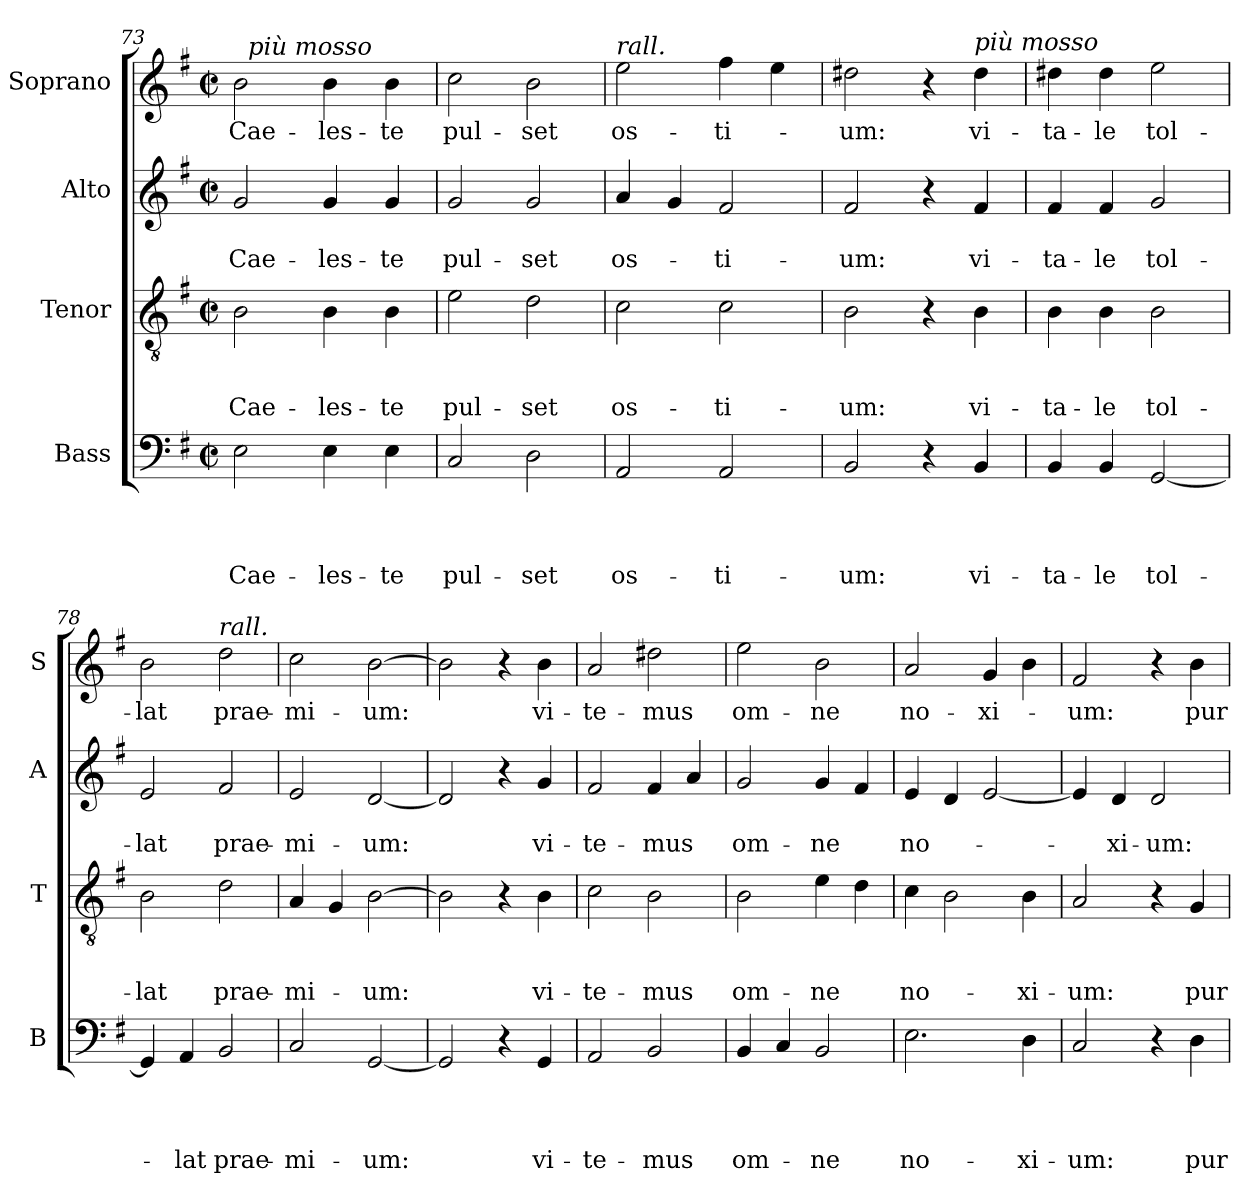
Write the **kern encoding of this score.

**kern	**text	**text	**text	**text	**kern	**text	**text	**text	**kern	**text	**text	**kern	**text
*part4	*part4	*part4	*part4	*part4	*part3	*part3	*part3	*part3	*part2	*part2	*part2	*part1	*part1
*staff4	*staff4	*staff4	*staff4	*staff4	*staff3	*staff3	*staff3	*staff3	*staff2	*staff2	*staff2	*staff1	*staff1
*I"Bass	*	*	*	*	*I"Tenor	*	*	*	*I"Alto	*	*	*I"Soprano	*
*I'B	*	*	*	*	*I'T	*	*	*	*I'A	*	*	*I'S	*
!!LO:LB:g=z
*clefF4	*	*	*	*	*clefGv2	*	*	*	*clefG2	*	*	*clefG2	*
*k[f#]	*	*	*	*	*k[f#]	*	*	*	*k[f#]	*	*	*k[f#]	*
*G:	*	*	*	*	*G:	*	*	*	*G:	*	*	*G:	*
*M2/2	*	*	*	*	*M2/2	*	*	*	*M2/2	*	*	*M2/2	*
*met(c|)	*	*	*	*	*met(c|)	*	*	*	*met(c|)	*	*	*met(c|)	*
=73	=73	=73	=73	=73	=73	=73	=73	=73	=73	=73	=73	=73	=73
!	!	!	!	!LO:LY:b	!	!	!	!LO:LY:b	!	!	!LO:LY:b	!	!LO:LY:b
*	*	*	*	*	*	*	*	*	*	*	*	*^	*
2E\	.	.	.	Cae-	2B\	.	.	Cae-	2g/	.	Cae-	2b\	32ryy	Cae-
!	!	!	!	!	!	!	!	!	!	!	!	!	!LO:TX:a:i:t=più mosso	!
.	.	.	.	.	.	.	.	.	.	.	.	.	2ryy	.
!	!	!	!	!LO:LY:b	!	!	!	!LO:LY:b	!	!	!LO:LY:b	!	!	!LO:LY:b
4E\	.	.	.	-les-	4B\	.	.	-les-	4g/	.	-les-	4b\	.	-les-
.	.	.	.	.	.	.	.	.	.	.	.	.	4...ryy	.
!	!	!	!	!LO:LY:b	!	!	!	!LO:LY:b	!	!	!LO:LY:b	!	!	!LO:LY:b
4E\	.	.	.	-te	4B\	.	.	-te	4g/	.	-te	4b\	.	-te
=74	=74	=74	=74	=74	=74	=74	=74	=74	=74	=74	=74	=74	=74	=74
!	!	!	!	!LO:LY:b	!	!	!	!LO:LY:b	!	!	!LO:LY:b	!	!	!LO:LY:b
*	*	*	*	*	*	*	*	*	*	*	*	*v	*v	*
2C/	.	.	.	pul-	2e\	.	.	pul-	2g/	.	pul-	2cc\	pul-
!	!	!	!	!LO:LY:b	!	!	!	!LO:LY:b	!	!	!LO:LY:b	!	!LO:LY:b
2D\	.	.	.	-set	2d\	.	.	-set	2g/	.	-set	2b\	-set
=75	=75	=75	=75	=75	=75	=75	=75	=75	=75	=75	=75	=75	=75
!	!	!	!	!	!	!	!	!	!	!	!	!LO:TX:a:i:t=rall.	!
!	!	!	!	!LO:LY:b	!	!	!	!LO:LY:b	!	!	!LO:LY:b	!	!LO:LY:b
2AA/	.	.	.	os-	2c\	.	.	os-	4a/	.	os-	2ee\	os-
.	.	.	.	.	.	.	.	.	4g/	.	.	.	.
!	!	!	!	!LO:LY:b	!	!	!	!LO:LY:b	!	!	!LO:LY:b	!	!LO:LY:b
2AA/	.	.	.	-ti-	2c\	.	.	-ti-	2f#/	.	-ti-	4ff#\	-ti-
.	.	.	.	.	.	.	.	.	.	.	.	4ee\	.
=76	=76	=76	=76	=76	=76	=76	=76	=76	=76	=76	=76	=76	=76
!	!	!	!	!LO:LY:b	!	!	!	!LO:LY:b	!	!	!LO:LY:b	!	!LO:LY:b
2BB/	.	.	.	-um:	2B\	.	.	-um:	2f#/	.	-um:	2dd#X\	-um:
4r	.	.	.	.	4r	.	.	.	4r	.	.	4r	.
!	!	!	!	!	!	!	!	!	!	!	!	!LO:TX:a:i:t=più mosso	!
!	!	!	!	!LO:LY:b	!	!	!	!LO:LY:b	!	!	!LO:LY:b	!	!LO:LY:b
4BB/	.	.	.	vi-	4B\	.	.	vi-	4f#/	.	vi-	4dd#\	vi-
=77	=77	=77	=77	=77	=77	=77	=77	=77	=77	=77	=77	=77	=77
!	!	!	!	!LO:LY:b	!	!	!	!LO:LY:b	!	!	!LO:LY:b	!	!LO:LY:b
4BB/	.	.	.	-ta-	4B\	.	.	-ta-	4f#/	.	-ta-	4dd#X\	-ta-
!	!	!	!	!LO:LY:b	!	!	!	!LO:LY:b	!	!	!LO:LY:b	!	!LO:LY:b
4BB/	.	.	.	-le	4B\	.	.	-le	4f#/	.	-le	4dd#\	-le
!	!	!	!	!LO:LY:b	!	!	!	!LO:LY:b	!	!	!LO:LY:b	!	!LO:LY:b
[<2GG/	.	.	.	tol-	2B\	.	.	tol-	2g/	.	tol-	2ee\	tol-
=78	=78	=78	=78	=78	=78	=78	=78	=78	=78	=78	=78	=78	=78
!	!	!	!	!	!	!	!	!LO:LY:b	!	!	!LO:LY:b	!	!LO:LY:b
4GG/]	.	.	.	.	2B\	.	.	-lat	2e/	.	-lat	2b\	-lat
!	!	!	!	!LO:LY:b	!	!	!	!	!	!	!	!	!
4AA/	.	.	.	-lat	.	.	.	.	.	.	.	.	.
!	!	!	!	!	!	!	!	!	!	!	!	!LO:TX:a:i:t=rall.	!
!	!	!	!	!LO:LY:b	!	!	!	!LO:LY:b	!	!	!LO:LY:b	!	!LO:LY:b
2BB/	.	.	.	prae-	2d\	.	.	prae-	2f#/	.	prae-	2dd\	prae-
=79	=79	=79	=79	=79	=79	=79	=79	=79	=79	=79	=79	=79	=79
!	!	!	!	!LO:LY:b	!	!	!	!LO:LY:b	!	!	!LO:LY:b	!	!LO:LY:b
2C/	.	.	.	-mi-	4A/	.	.	-mi-	2e/	.	-mi-	2cc\	-mi-
.	.	.	.	.	4G/	.	.	.	.	.	.	.	.
!	!	!	!	!LO:LY:b	!	!	!	!LO:LY:b	!	!	!LO:LY:b	!	!LO:LY:b
[<2GG/	.	.	.	-um:	[>2B\	.	.	-um:	[<2d/	.	-um:	[>2b\	-um:
=80	=80	=80	=80	=80	=80	=80	=80	=80	=80	=80	=80	=80	=80
2GG/]	.	.	.	.	2B\]	.	.	.	2d/]	.	.	2b\]	.
4r	.	.	.	.	4r	.	.	.	4r	.	.	4r	.
!	!	!	!	!LO:LY:b	!	!	!	!LO:LY:b	!	!	!LO:LY:b	!	!LO:LY:b
4GG/	.	.	.	vi-	4B\	.	.	vi-	4g/	.	vi-	4b\	vi-
!!LO:LB:g=z
=81	=81	=81	=81	=81	=81	=81	=81	=81	=81	=81	=81	=81	=81
!	!	!	!	!LO:LY:b	!	!	!	!LO:LY:b	!	!	!LO:LY:b	!	!LO:LY:b
2AA/	.	.	.	-te-	2c\	.	.	-te-	2f#/	.	-te-	2a/	-te-
!	!	!	!	!LO:LY:b	!	!	!	!LO:LY:b	!	!	!LO:LY:b	!	!LO:LY:b
2BB/	.	.	.	-mus	2B\	.	.	-mus	4f#/	.	-mus	2dd#X\	-mus
.	.	.	.	.	.	.	.	.	4a/	.	.	.	.
=82	=82	=82	=82	=82	=82	=82	=82	=82	=82	=82	=82	=82	=82
!	!	!	!	!LO:LY:b	!	!	!	!LO:LY:b	!	!	!LO:LY:b	!	!LO:LY:b
4BB/	.	.	.	om-	2B\	.	.	om-	2g/	.	om-	2ee\	om-
4C/	.	.	.	.	.	.	.	.	.	.	.	.	.
!	!	!	!	!LO:LY:b	!	!	!	!LO:LY:b	!	!	!LO:LY:b	!	!LO:LY:b
2BB/	.	.	.	-ne	4e\	.	.	-ne	4g/	.	-ne	2b\	-ne
.	.	.	.	.	4d\	.	.	.	4f#/	.	.	.	.
=83	=83	=83	=83	=83	=83	=83	=83	=83	=83	=83	=83	=83	=83
!	!	!	!	!LO:LY:b	!	!	!	!LO:LY:b	!	!	!LO:LY:b	!	!LO:LY:b
2.E\	.	.	.	no-	4c\	.	.	no-	4e/	.	no-	2a/	no-
.	.	.	.	.	2B\	.	.	.	4d/	.	.	.	.
!	!	!	!	!	!	!	!	!	!	!	!	!	!LO:LY:b
.	.	.	.	.	.	.	.	.	[<2e/	.	.	4g/	-xi-
!	!	!	!	!LO:LY:b	!	!	!	!LO:LY:b	!	!	!	!	!
4D\	.	.	.	-xi-	4B\	.	.	-xi-	.	.	.	4b\	.
=84	=84	=84	=84	=84	=84	=84	=84	=84	=84	=84	=84	=84	=84
!	!	!	!	!LO:LY:b	!	!	!	!LO:LY:b	!	!	!	!	!LO:LY:b
2C/	.	.	.	-um:	2A/	.	.	-um:	4e/]	.	.	2f#/	-um:
!	!	!	!	!	!	!	!	!	!	!	!LO:LY:b	!	!
.	.	.	.	.	.	.	.	.	4d/	.	-xi-	.	.
!	!	!	!	!	!	!	!	!	!	!	!LO:LY:b	!	!
4r	.	.	.	.	4r	.	.	.	2d/	.	-um:	4r	.
!	!	!	!	!LO:LY:b	!	!	!	!LO:LY:b	!	!	!	!	!LO:LY:b
4D\	.	.	.	pur-	4G/	.	.	pur-	.	.	.	4b\	pur-
=	=	=	=	=	=	=	=	=	=	=	=	=	=
*-	*-	*-	*-	*-	*-	*-	*-	*-	*-	*-	*-	*-	*-
